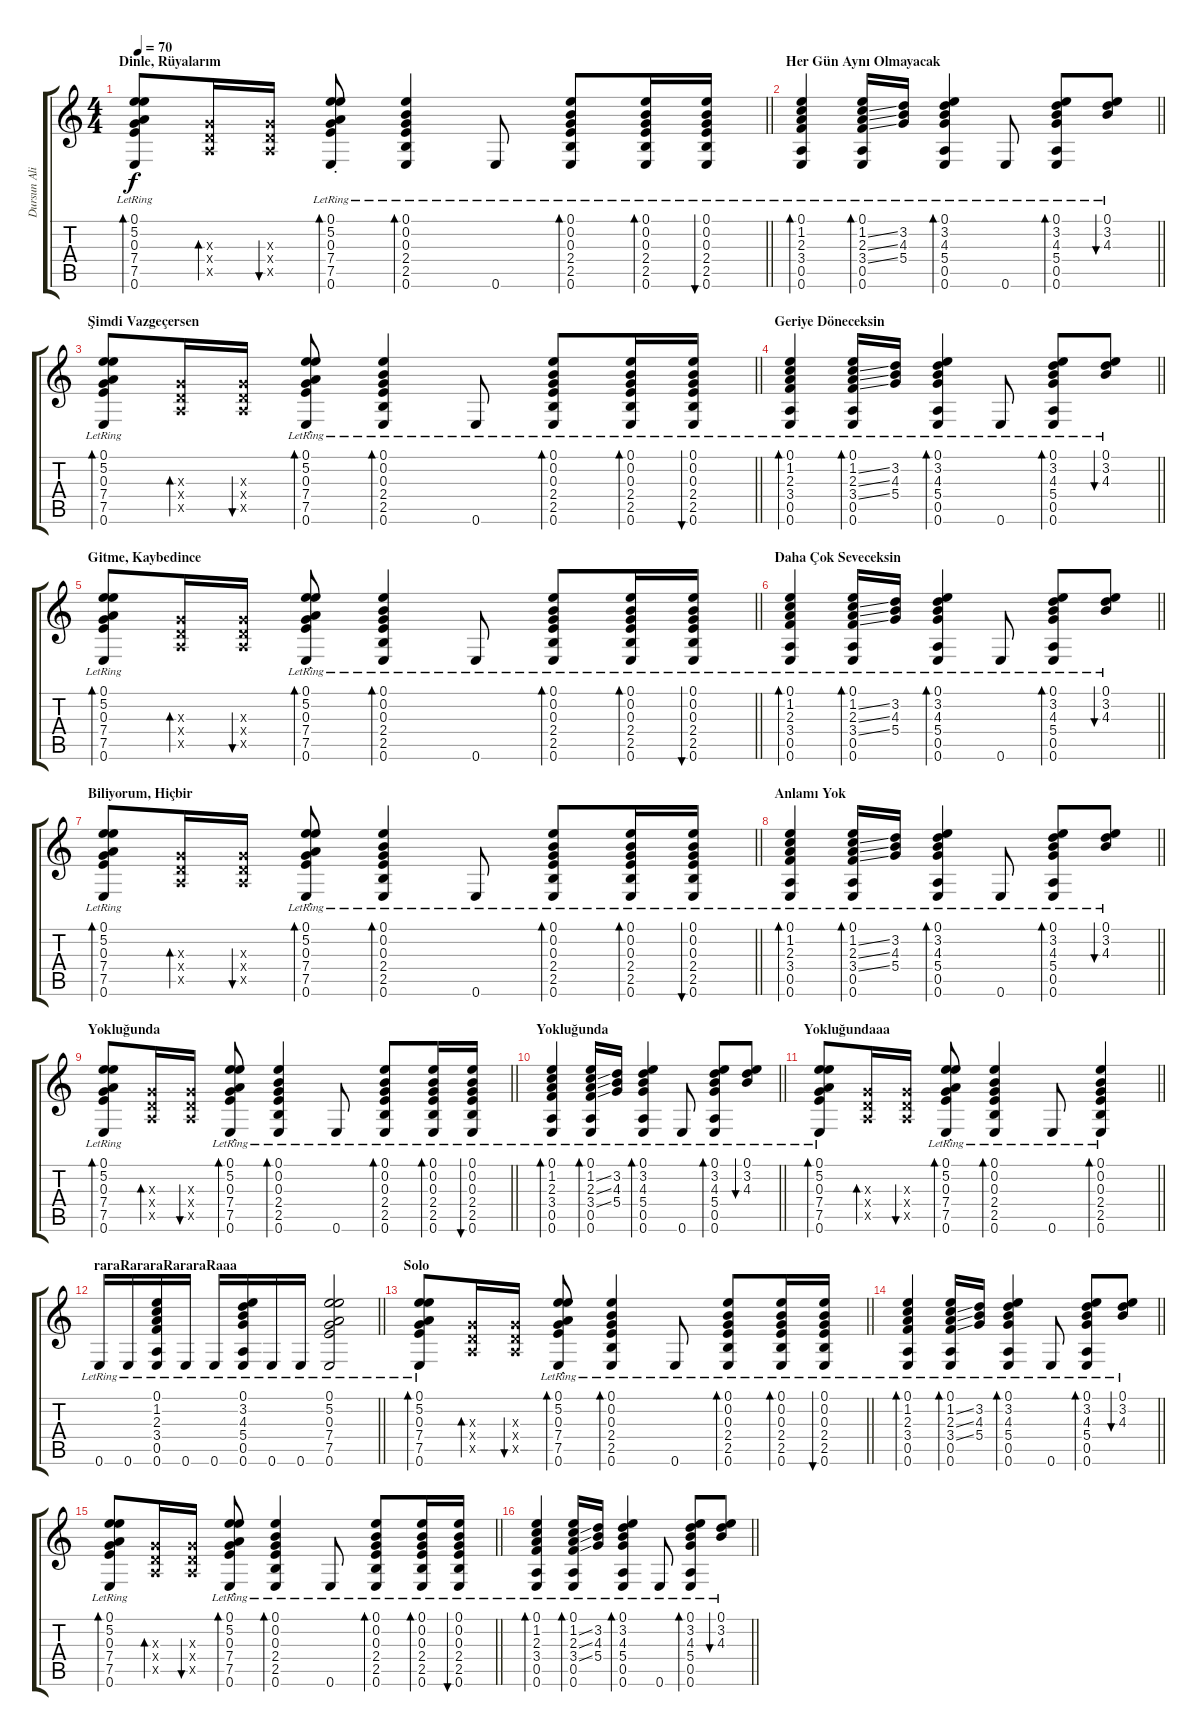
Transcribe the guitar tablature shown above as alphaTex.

\track ("Dursun Ali Atay - Mecnun Ç. (Clean Gitar" "Dursun Ali") {instrument acousticguitarsteel}
\staff {score tabs}
\tuning (E4 B3 G3 D3 A2 E2) {hide}
\ts (4 4)
\section ("" "Dinle, Rüyalarım")
\tempo 70
\clef g2
\barLineRight lightlight
\ks c
(0.1{lr} 5.2{lr} 0.3{lr} 7.4{lr} 7.5{lr} 0.6{lr}).8{bd 60 dy f} (0.3{x} 0.4{x} 0.5{x}).16{bd 60} (0.3{x} 0.4{x} 0.5{x}).16{bu 60} (0.1{lr} 5.2{st lr} 0.3{st lr} 7.4{st lr} 7.5{st lr} 0.6{lr}).8{bd 60} (0.1{lr} 0.2{lr} 0.3{lr} 2.4{lr} 2.5{lr} 0.6{lr}).4{bd 60} 0.6{lr}.8 (0.1{lr} 0.2{lr} 0.3{lr} 2.4{lr} 2.5{lr} 0.6{lr}).8{bd 60} (0.1{lr} 0.2{lr} 0.3{lr} 2.4{lr} 2.5{lr} 0.6{lr}).16{bd 60} (0.1{lr} 0.2{lr} 0.3{lr} 2.4{lr} 2.5{lr} 0.6{lr}).16{bu 60} |
\section ("" "Her Gün Aynı Olmayacak")
\barLineRight lightlight
(0.1{lr} 1.2{lr} 2.3{lr} 3.4{lr} 0.5{lr} 0.6{lr}).4{bd 60} (0.1{lr} 1.2{ss lr} 2.3{ss lr} 3.4{ss lr} 0.5{lr} 0.6{lr}).16{bd 60} (3.2{lr} 4.3{lr} 5.4{lr}).16 (0.1{lr} 3.2{lr} 4.3{lr} 5.4{lr} 0.5{lr} 0.6{lr}).4{bd 60} 0.6{lr}.8 (0.1{lr} 3.2{lr} 4.3{lr} 5.4{lr} 0.5{lr} 0.6{lr}).8{bd 60} (0.1{lr} 3.2{lr} 4.3{lr}).8{bu 60} |
\section ("" "Şimdi Vazgeçersen")
\barLineRight lightlight
(0.1{lr} 5.2{lr} 0.3{lr} 7.4{lr} 7.5{lr} 0.6{lr}).8{bd 60} (0.3{x} 0.4{x} 0.5{x}).16{bd 60} (0.3{x} 0.4{x} 0.5{x}).16{bu 60} (0.1{lr} 5.2{st lr} 0.3{st lr} 7.4{st lr} 7.5{st lr} 0.6{lr}).8{bd 60} (0.1{lr} 0.2{lr} 0.3{lr} 2.4{lr} 2.5{lr} 0.6{lr}).4{bd 60} 0.6{lr}.8 (0.1{lr} 0.2{lr} 0.3{lr} 2.4{lr} 2.5{lr} 0.6{lr}).8{bd 60} (0.1{lr} 0.2{lr} 0.3{lr} 2.4{lr} 2.5{lr} 0.6{lr}).16{bd 60} (0.1{lr} 0.2{lr} 0.3{lr} 2.4{lr} 2.5{lr} 0.6{lr}).16{bu 60} |
\section ("" "Geriye Döneceksin")
\barLineRight lightlight
(0.1{lr} 1.2{lr} 2.3{lr} 3.4{lr} 0.5{lr} 0.6{lr}).4{bd 60} (0.1{lr} 1.2{ss lr} 2.3{ss lr} 3.4{ss lr} 0.5{lr} 0.6{lr}).16{bd 60} (3.2{lr} 4.3{lr} 5.4{lr}).16 (0.1{lr} 3.2{lr} 4.3{lr} 5.4{lr} 0.5{lr} 0.6{lr}).4{bd 60} 0.6{lr}.8 (0.1{lr} 3.2{lr} 4.3{lr} 5.4{lr} 0.5{lr} 0.6{lr}).8{bd 60} (0.1{lr} 3.2{lr} 4.3{lr}).8{bu 60} |
\section ("" "Gitme, Kaybedince")
\barLineRight lightlight
(0.1{lr} 5.2{lr} 0.3{lr} 7.4{lr} 7.5{lr} 0.6{lr}).8{bd 60} (0.3{x} 0.4{x} 0.5{x}).16{bd 60} (0.3{x} 0.4{x} 0.5{x}).16{bu 60} (0.1{lr} 5.2{st lr} 0.3{st lr} 7.4{st lr} 7.5{st lr} 0.6{lr}).8{bd 60} (0.1{lr} 0.2{lr} 0.3{lr} 2.4{lr} 2.5{lr} 0.6{lr}).4{bd 60} 0.6{lr}.8 (0.1{lr} 0.2{lr} 0.3{lr} 2.4{lr} 2.5{lr} 0.6{lr}).8{bd 60} (0.1{lr} 0.2{lr} 0.3{lr} 2.4{lr} 2.5{lr} 0.6{lr}).16{bd 60} (0.1{lr} 0.2{lr} 0.3{lr} 2.4{lr} 2.5{lr} 0.6{lr}).16{bu 60} |
\section ("" "Daha Çok Seveceksin")
\barLineRight lightlight
(0.1{lr} 1.2{lr} 2.3{lr} 3.4{lr} 0.5{lr} 0.6{lr}).4{bd 60} (0.1{lr} 1.2{ss lr} 2.3{ss lr} 3.4{ss lr} 0.5{lr} 0.6{lr}).16{bd 60} (3.2{lr} 4.3{lr} 5.4{lr}).16 (0.1{lr} 3.2{lr} 4.3{lr} 5.4{lr} 0.5{lr} 0.6{lr}).4{bd 60} 0.6{lr}.8 (0.1{lr} 3.2{lr} 4.3{lr} 5.4{lr} 0.5{lr} 0.6{lr}).8{bd 60} (0.1{lr} 3.2{lr} 4.3{lr}).8{bu 60} |
\section ("" "Biliyorum, Hiçbir")
\barLineRight lightlight
(0.1{lr} 5.2{lr} 0.3{lr} 7.4{lr} 7.5{lr} 0.6{lr}).8{bd 60} (0.3{x} 0.4{x} 0.5{x}).16{bd 60} (0.3{x} 0.4{x} 0.5{x}).16{bu 60} (0.1{lr} 5.2{st lr} 0.3{st lr} 7.4{st lr} 7.5{st lr} 0.6{lr}).8{bd 60} (0.1{lr} 0.2{lr} 0.3{lr} 2.4{lr} 2.5{lr} 0.6{lr}).4{bd 60} 0.6{lr}.8 (0.1{lr} 0.2{lr} 0.3{lr} 2.4{lr} 2.5{lr} 0.6{lr}).8{bd 60} (0.1{lr} 0.2{lr} 0.3{lr} 2.4{lr} 2.5{lr} 0.6{lr}).16{bd 60} (0.1{lr} 0.2{lr} 0.3{lr} 2.4{lr} 2.5{lr} 0.6{lr}).16{bu 60} |
\section ("" "Anlamı Yok")
\barLineRight lightlight
(0.1{lr} 1.2{lr} 2.3{lr} 3.4{lr} 0.5{lr} 0.6{lr}).4{bd 60} (0.1{lr} 1.2{ss lr} 2.3{ss lr} 3.4{ss lr} 0.5{lr} 0.6{lr}).16{bd 60} (3.2{lr} 4.3{lr} 5.4{lr}).16 (0.1{lr} 3.2{lr} 4.3{lr} 5.4{lr} 0.5{lr} 0.6{lr}).4{bd 60} 0.6{lr}.8 (0.1{lr} 3.2{lr} 4.3{lr} 5.4{lr} 0.5{lr} 0.6{lr}).8{bd 60} (0.1{lr} 3.2{lr} 4.3{lr}).8{bu 60} |
\section ("" "Yokluğunda")
\barLineRight lightlight
(0.1{lr} 5.2{lr} 0.3{lr} 7.4{lr} 7.5{lr} 0.6{lr}).8{bd 60} (0.3{x} 0.4{x} 0.5{x}).16{bd 60} (0.3{x} 0.4{x} 0.5{x}).16{bu 60} (0.1{lr} 5.2{st lr} 0.3{st lr} 7.4{st lr} 7.5{st lr} 0.6{lr}).8{bd 60} (0.1{lr} 0.2{lr} 0.3{lr} 2.4{lr} 2.5{lr} 0.6{lr}).4{bd 60} 0.6{lr}.8 (0.1{lr} 0.2{lr} 0.3{lr} 2.4{lr} 2.5{lr} 0.6{lr}).8{bd 60} (0.1{lr} 0.2{lr} 0.3{lr} 2.4{lr} 2.5{lr} 0.6{lr}).16{bd 60} (0.1{lr} 0.2{lr} 0.3{lr} 2.4{lr} 2.5{lr} 0.6{lr}).16{bu 60} |
\section ("" "Yokluğunda")
\barLineRight lightlight
(0.1{lr} 1.2{lr} 2.3{lr} 3.4{lr} 0.5{lr} 0.6{lr}).4{bd 60} (0.1{lr} 1.2{ss lr} 2.3{ss lr} 3.4{ss lr} 0.5{lr} 0.6{lr}).16{bd 60} (3.2{lr} 4.3{lr} 5.4{lr}).16 (0.1{lr} 3.2{lr} 4.3{lr} 5.4{lr} 0.5{lr} 0.6{lr}).4{bd 60} 0.6{lr}.8 (0.1{lr} 3.2{lr} 4.3{lr} 5.4{lr} 0.5{lr} 0.6{lr}).8{bd 60} (0.1{lr} 3.2{lr} 4.3{lr}).8{bu 60} |
\section ("" "Yokluğundaaa")
\barLineRight lightlight
(0.1{lr} 5.2{lr} 0.3{lr} 7.4{lr} 7.5{lr} 0.6{lr}).8{bd 60} (0.3{x} 0.4{x} 0.5{x}).16{bd 60} (0.3{x} 0.4{x} 0.5{x}).16{bu 60} (0.1{lr} 5.2{st lr} 0.3{st lr} 7.4{st lr} 7.5{st lr} 0.6{lr}).8{bd 60} (0.1{lr} 0.2{lr} 0.3{lr} 2.4{lr} 2.5{lr} 0.6{lr}).4{bd 60} 0.6{lr}.8 (0.1{lr} 0.2{lr} 0.3{lr} 2.4{lr} 2.5{lr} 0.6{lr}).4{bd 60} |
\section ("" "raraRararaRararaRaaa")
\barLineRight lightlight
0.6{lr}.16 0.6{lr}.16 (0.1{lr} 1.2{lr} 2.3{lr} 3.4{lr} 0.5{lr} 0.6{lr}).16 0.6{lr}.16 0.6{lr}.16 (0.1{lr} 3.2{lr} 4.3{lr} 5.4{lr} 0.5{lr} 0.6{lr}).16 0.6{lr}.16 0.6{lr}.16 (0.1{lr} 5.2{lr} 0.3{lr} 7.4{lr} 7.5{lr} 0.6{lr}).2 |
\section ("" "Solo")
\barLineRight lightlight
(0.1{lr} 5.2{lr} 0.3{lr} 7.4{lr} 7.5{lr} 0.6{lr}).8{bd 60} (0.3{x} 0.4{x} 0.5{x}).16{bd 60} (0.3{x} 0.4{x} 0.5{x}).16{bu 60} (0.1{lr} 5.2{st lr} 0.3{st lr} 7.4{st lr} 7.5{st lr} 0.6{lr}).8{bd 60} (0.1{lr} 0.2{lr} 0.3{lr} 2.4{lr} 2.5{lr} 0.6{lr}).4{bd 60} 0.6{lr}.8 (0.1{lr} 0.2{lr} 0.3{lr} 2.4{lr} 2.5{lr} 0.6{lr}).8{bd 60} (0.1{lr} 0.2{lr} 0.3{lr} 2.4{lr} 2.5{lr} 0.6{lr}).16{bd 60} (0.1{lr} 0.2{lr} 0.3{lr} 2.4{lr} 2.5{lr} 0.6{lr}).16{bu 60} |
\barLineRight lightlight
(0.1{lr} 1.2{lr} 2.3{lr} 3.4{lr} 0.5{lr} 0.6{lr}).4{bd 60} (0.1{lr} 1.2{ss lr} 2.3{ss lr} 3.4{ss lr} 0.5{lr} 0.6{lr}).16{bd 60} (3.2{lr} 4.3{lr} 5.4{lr}).16 (0.1{lr} 3.2{lr} 4.3{lr} 5.4{lr} 0.5{lr} 0.6{lr}).4{bd 60} 0.6{lr}.8 (0.1{lr} 3.2{lr} 4.3{lr} 5.4{lr} 0.5{lr} 0.6{lr}).8{bd 60} (0.1{lr} 3.2{lr} 4.3{lr}).8{bu 60} |
\barLineRight lightlight
(0.1{lr} 5.2{lr} 0.3{lr} 7.4{lr} 7.5{lr} 0.6{lr}).8{bd 60} (0.3{x} 0.4{x} 0.5{x}).16{bd 60} (0.3{x} 0.4{x} 0.5{x}).16{bu 60} (0.1{lr} 5.2{st lr} 0.3{st lr} 7.4{st lr} 7.5{st lr} 0.6{lr}).8{bd 60} (0.1{lr} 0.2{lr} 0.3{lr} 2.4{lr} 2.5{lr} 0.6{lr}).4{bd 60} 0.6{lr}.8 (0.1{lr} 0.2{lr} 0.3{lr} 2.4{lr} 2.5{lr} 0.6{lr}).8{bd 60} (0.1{lr} 0.2{lr} 0.3{lr} 2.4{lr} 2.5{lr} 0.6{lr}).16{bd 60} (0.1{lr} 0.2{lr} 0.3{lr} 2.4{lr} 2.5{lr} 0.6{lr}).16{bu 60} |
\barLineRight lightlight
(0.1{lr} 1.2{lr} 2.3{lr} 3.4{lr} 0.5{lr} 0.6{lr}).4{bd 60} (0.1{lr} 1.2{ss lr} 2.3{ss lr} 3.4{ss lr} 0.5{lr} 0.6{lr}).16{bd 60} (3.2{lr} 4.3{lr} 5.4{lr}).16 (0.1{lr} 3.2{lr} 4.3{lr} 5.4{lr} 0.5{lr} 0.6{lr}).4{bd 60} 0.6{lr}.8 (0.1{lr} 3.2{lr} 4.3{lr} 5.4{lr} 0.5{lr} 0.6{lr}).8{bd 60} (0.1{lr} 3.2{lr} 4.3{lr}).8{bu 60}
